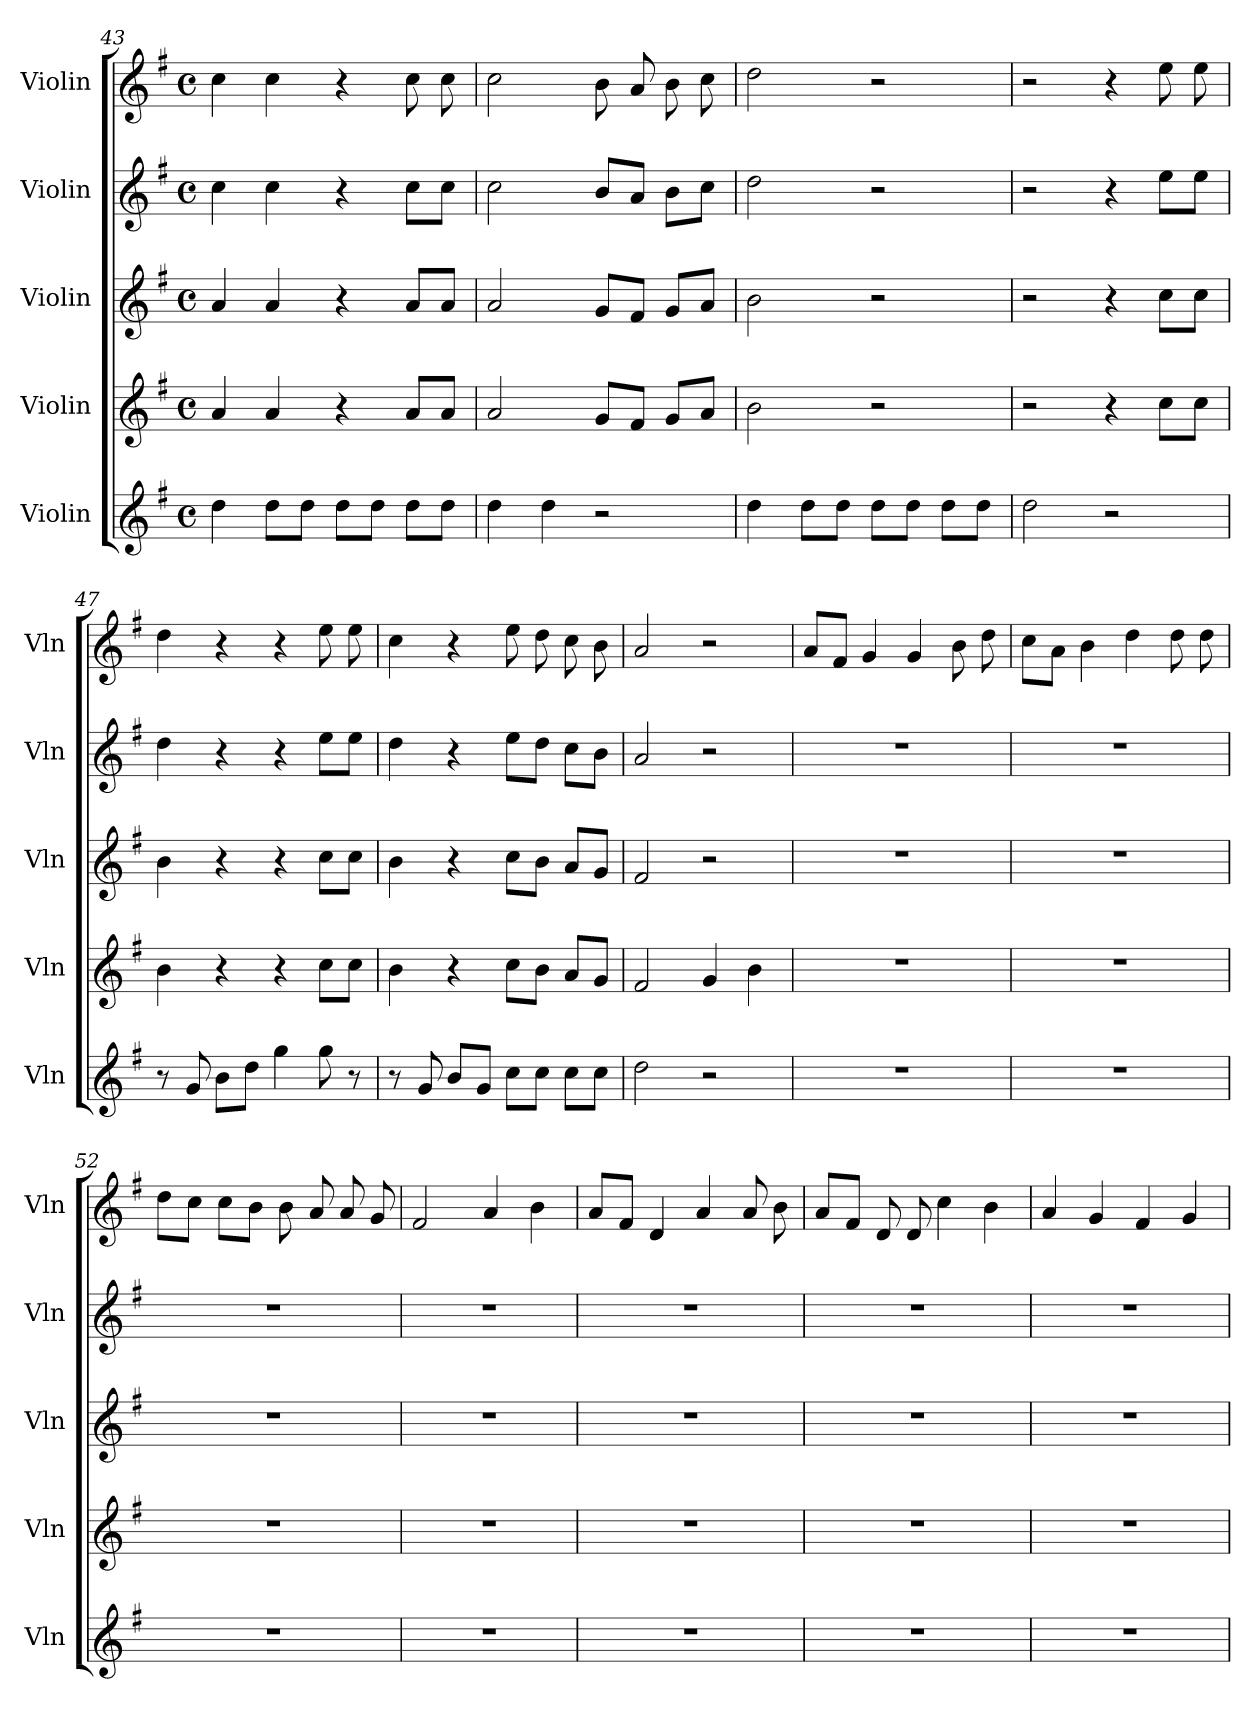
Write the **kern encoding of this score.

**kern	**kern	**kern	**kern	**kern
*part5	*part4	*part3	*part2	*part1
*staff5	*staff4	*staff3	*staff2	*staff1
*I"Violin	*I"Violin	*I"Violin	*I"Violin	*I"Violin
*I'Vln	*I'Vln	*I'Vln	*I'Vln	*I'Vln
*clefG2	*clefG2	*clefG2	*clefG2	*clefG2
*k[f#]	*k[f#]	*k[f#]	*k[f#]	*k[f#]
*M4/4	*M4/4	*M4/4	*M4/4	*M4/4
*met(c)	*met(c)	*met(c)	*met(c)	*met(c)
=43	=43	=43	=43	=43
4dd\	4a/	4a/	4cc\	4cc\
8dd\L	4a/	4a/	4cc\	4cc\
8dd\J	.	.	.	.
8dd\L	4r	4r	4r	4r
8dd\J	.	.	.	.
8dd\L	8a/L	8a/L	8cc\L	8cc\
8dd\J	8a/J	8a/J	8cc\J	8cc\
=44	=44	=44	=44	=44
4dd\	2a/	2a/	2cc\	2cc\
4dd\	.	.	.	.
2r	8g/L	8g/L	8b/L	8b\
.	8f#/J	8f#/J	8a/J	8a/
.	8g/L	8g/L	8b\L	8b\
.	8a/J	8a/J	8cc\J	8cc\
=45	=45	=45	=45	=45
4dd\	2b\	2b\	2dd\	2dd\
8dd\L	.	.	.	.
8dd\J	.	.	.	.
8dd\L	2r	2r	2r	2r
8dd\J	.	.	.	.
8dd\L	.	.	.	.
8dd\J	.	.	.	.
!!LO:PB:g=z
=46	=46	=46	=46	=46
2dd\	2r	2r	2r	2r
2r	4r	4r	4r	4r
.	8cc\L	8cc\L	8ee\L	8ee\
.	8cc\J	8cc\J	8ee\J	8ee\
=47	=47	=47	=47	=47
8r	4b\	4b\	4dd\	4dd\
8g/	.	.	.	.
8b\L	4r	4r	4r	4r
8dd\J	.	.	.	.
4gg\	4r	4r	4r	4r
8gg\	8cc\L	8cc\L	8ee\L	8ee\
8r	8cc\J	8cc\J	8ee\J	8ee\
=48	=48	=48	=48	=48
8r	4b\	4b\	4dd\	4cc\
8g/	.	.	.	.
8b/L	4r	4r	4r	4r
8g/J	.	.	.	.
8cc\L	8cc\L	8cc\L	8ee\L	8ee\
8cc\J	8b\J	8b\J	8dd\J	8dd\
8cc\L	8a/L	8a/L	8cc\L	8cc\
8cc\J	8g/J	8g/J	8b\J	8b\
=49	=49	=49	=49	=49
2dd\	2f#/	2f#/	2a/	2a/
2r	4g/	2r	2r	2r
.	4b\	.	.	.
=50	=50	=50	=50	=50
1r	1r	1r	1r	8a/L
.	.	.	.	8f#/J
.	.	.	.	4g/
.	.	.	.	4g/
.	.	.	.	8b\
.	.	.	.	8dd\
!!LO:LB:g=z
=51	=51	=51	=51	=51
1r	1r	1r	1r	8cc\L
.	.	.	.	8a\J
.	.	.	.	4b\
.	.	.	.	4dd\
.	.	.	.	8dd\
.	.	.	.	8dd\
=52	=52	=52	=52	=52
1r	1r	1r	1r	8dd\L
.	.	.	.	8cc\J
.	.	.	.	8cc\L
.	.	.	.	8b\J
.	.	.	.	8b\
.	.	.	.	8a/
.	.	.	.	8a/
.	.	.	.	8g/
=53	=53	=53	=53	=53
1r	1r	1r	1r	2f#/
.	.	.	.	4a/
.	.	.	.	4b\
=54	=54	=54	=54	=54
1r	1r	1r	1r	8a/L
.	.	.	.	8f#/J
.	.	.	.	4d/
.	.	.	.	4a/
.	.	.	.	8a/
.	.	.	.	8b\
=55	=55	=55	=55	=55
1r	1r	1r	1r	8a/L
.	.	.	.	8f#/J
.	.	.	.	8d/
.	.	.	.	8d/
.	.	.	.	4cc\
.	.	.	.	4b\
!!LO:PB:g=z
=56	=56	=56	=56	=56
1r	1r	1r	1r	4a/
.	.	.	.	4g/
.	.	.	.	4f#/
.	.	.	.	4g/
=	=	=	=	=
*-	*-	*-	*-	*-
